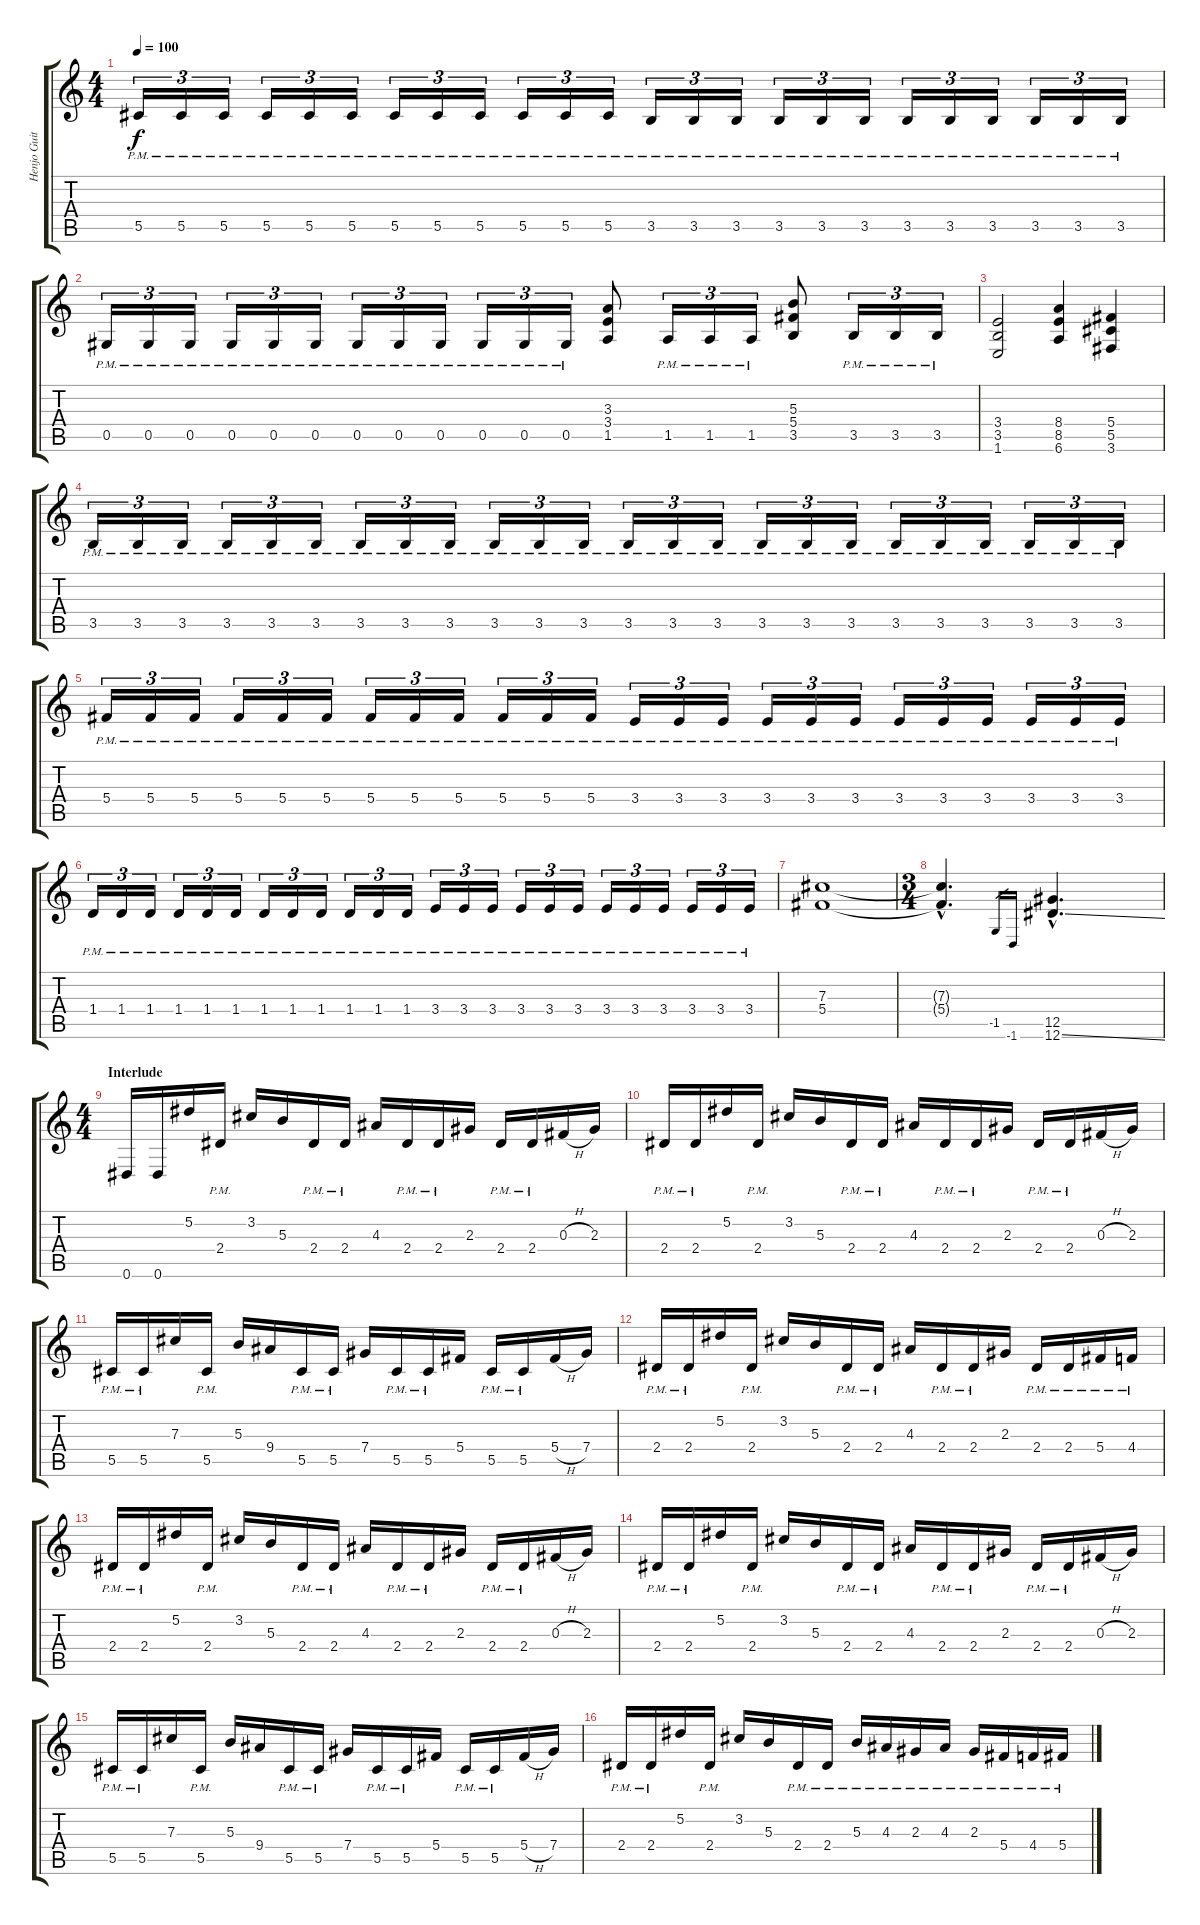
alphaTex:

\track ("Henjo Guitar" "Henjo Guit") {instrument distortionguitar}
\staff {score tabs}
\tuning (Eb4 Bb3 Gb3 Db3 Ab2 Eb2) {hide}
\ts (4 4)
\tempo 100
\clef g2
\ks c
5.5{pm}.16{tu (3 2) dy f} 5.5{pm}.16{tu (3 2)} 5.5{pm}.16{tu (3 2)} 5.5{pm}.16{tu (3 2)} 5.5{pm}.16{tu (3 2)} 5.5{pm}.16{tu (3 2)} 5.5{pm}.16{tu (3 2)} 5.5{pm}.16{tu (3 2)} 5.5{pm}.16{tu (3 2)} 5.5{pm}.16{tu (3 2)} 5.5{pm}.16{tu (3 2)} 5.5{pm}.16{tu (3 2)} 3.5{pm}.16{tu (3 2)} 3.5{pm}.16{tu (3 2)} 3.5{pm}.16{tu (3 2)} 3.5{pm}.16{tu (3 2)} 3.5{pm}.16{tu (3 2)} 3.5{pm}.16{tu (3 2)} 3.5{pm}.16{tu (3 2)} 3.5{pm}.16{tu (3 2)} 3.5{pm}.16{tu (3 2)} 3.5{pm}.16{tu (3 2)} 3.5{pm}.16{tu (3 2)} 3.5{pm}.16{tu (3 2)} |
0.5{pm}.16{tu (3 2)} 0.5{pm}.16{tu (3 2)} 0.5{pm}.16{tu (3 2)} 0.5{pm}.16{tu (3 2)} 0.5{pm}.16{tu (3 2)} 0.5{pm}.16{tu (3 2)} 0.5{pm}.16{tu (3 2)} 0.5{pm}.16{tu (3 2)} 0.5{pm}.16{tu (3 2)} 0.5{pm}.16{tu (3 2)} 0.5{pm}.16{tu (3 2)} 0.5{pm}.16{tu (3 2)} (3.3 3.4 1.5).8 1.5{pm}.16{tu (3 2)} 1.5{pm}.16{tu (3 2)} 1.5{pm}.16{tu (3 2)} (5.3 5.4 3.5).8 3.5{pm}.16{tu (3 2)} 3.5{pm}.16{tu (3 2)} 3.5{pm}.16{tu (3 2)} |
(3.4 3.5 1.6).2 (8.4 8.5 6.6).4 (5.4 5.5 3.6).4 |
3.5{pm}.16{tu (3 2)} 3.5{pm}.16{tu (3 2)} 3.5{pm}.16{tu (3 2)} 3.5{pm}.16{tu (3 2)} 3.5{pm}.16{tu (3 2)} 3.5{pm}.16{tu (3 2)} 3.5{pm}.16{tu (3 2)} 3.5{pm}.16{tu (3 2)} 3.5{pm}.16{tu (3 2)} 3.5{pm}.16{tu (3 2)} 3.5{pm}.16{tu (3 2)} 3.5{pm}.16{tu (3 2)} 3.5{pm}.16{tu (3 2)} 3.5{pm}.16{tu (3 2)} 3.5{pm}.16{tu (3 2)} 3.5{pm}.16{tu (3 2)} 3.5{pm}.16{tu (3 2)} 3.5{pm}.16{tu (3 2)} 3.5{pm}.16{tu (3 2)} 3.5{pm}.16{tu (3 2)} 3.5{pm}.16{tu (3 2)} 3.5{pm}.16{tu (3 2)} 3.5{pm}.16{tu (3 2)} 3.5{pm}.16{tu (3 2)} |
5.4{pm}.16{tu (3 2)} 5.4{pm}.16{tu (3 2)} 5.4{pm}.16{tu (3 2)} 5.4{pm}.16{tu (3 2)} 5.4{pm}.16{tu (3 2)} 5.4{pm}.16{tu (3 2)} 5.4{pm}.16{tu (3 2)} 5.4{pm}.16{tu (3 2)} 5.4{pm}.16{tu (3 2)} 5.4{pm}.16{tu (3 2)} 5.4{pm}.16{tu (3 2)} 5.4{pm}.16{tu (3 2)} 3.4{pm}.16{tu (3 2)} 3.4{pm}.16{tu (3 2)} 3.4{pm}.16{tu (3 2)} 3.4{pm}.16{tu (3 2)} 3.4{pm}.16{tu (3 2)} 3.4{pm}.16{tu (3 2)} 3.4{pm}.16{tu (3 2)} 3.4{pm}.16{tu (3 2)} 3.4{pm}.16{tu (3 2)} 3.4{pm}.16{tu (3 2)} 3.4{pm}.16{tu (3 2)} 3.4{pm}.16{tu (3 2)} |
1.4{pm}.16{tu (3 2)} 1.4{pm}.16{tu (3 2)} 1.4{pm}.16{tu (3 2)} 1.4{pm}.16{tu (3 2)} 1.4{pm}.16{tu (3 2)} 1.4{pm}.16{tu (3 2)} 1.4{pm}.16{tu (3 2)} 1.4{pm}.16{tu (3 2)} 1.4{pm}.16{tu (3 2)} 1.4{pm}.16{tu (3 2)} 1.4{pm}.16{tu (3 2)} 1.4{pm}.16{tu (3 2)} 3.4{pm}.16{tu (3 2)} 3.4{pm}.16{tu (3 2)} 3.4{pm}.16{tu (3 2)} 3.4{pm}.16{tu (3 2)} 3.4{pm}.16{tu (3 2)} 3.4{pm}.16{tu (3 2)} 3.4{pm}.16{tu (3 2)} 3.4{pm}.16{tu (3 2)} 3.4{pm}.16{tu (3 2)} 3.4{pm}.16{tu (3 2)} 3.4{pm}.16{tu (3 2)} 3.4{pm}.16{tu (3 2)} |
(7.3 5.4).1 |
\ts (3 4)
(7.3{hac t} 5.4{hac t}).4{d} -1.5.16{gr} -1.6.16{gr} (12.5{hac} 12.6{ss hac}).4{d} |
\ts (4 4)
\section ("" "Interlude")
0.6.16 0.6.16 5.2.16 2.4{pm}.16 3.2.16 5.3.16 2.4{pm}.16 2.4{pm}.16 4.3.16 2.4{pm}.16 2.4{pm}.16 2.3.16 2.4{pm}.16 2.4{pm}.16 0.3{h}.16 2.3.16 |
2.4{pm}.16 2.4{pm}.16 5.2.16 2.4{pm}.16 3.2.16 5.3.16 2.4{pm}.16 2.4{pm}.16 4.3.16 2.4{pm}.16 2.4{pm}.16 2.3.16 2.4{pm}.16 2.4{pm}.16 0.3{h}.16 2.3.16 |
5.5{pm}.16 5.5{pm}.16 7.3.16 5.5{pm}.16 5.3.16 9.4.16 5.5{pm}.16 5.5{pm}.16 7.4.16 5.5{pm}.16 5.5{pm}.16 5.4.16 5.5{pm}.16 5.5{pm}.16 5.4{h}.16 7.4.16 |
2.4{pm}.16 2.4{pm}.16 5.2.16 2.4{pm}.16 3.2.16 5.3.16 2.4{pm}.16 2.4{pm}.16 4.3.16 2.4{pm}.16 2.4{pm}.16 2.3.16 2.4{pm}.16 2.4{pm}.16 5.4{pm}.16 4.4{pm}.16 |
2.4{pm}.16 2.4{pm}.16 5.2.16 2.4{pm}.16 3.2.16 5.3.16 2.4{pm}.16 2.4{pm}.16 4.3.16 2.4{pm}.16 2.4{pm}.16 2.3.16 2.4{pm}.16 2.4{pm}.16 0.3{h}.16 2.3.16 |
2.4{pm}.16 2.4{pm}.16 5.2.16 2.4{pm}.16 3.2.16 5.3.16 2.4{pm}.16 2.4{pm}.16 4.3.16 2.4{pm}.16 2.4{pm}.16 2.3.16 2.4{pm}.16 2.4{pm}.16 0.3{h}.16 2.3.16 |
5.5{pm}.16 5.5{pm}.16 7.3.16 5.5{pm}.16 5.3.16 9.4.16 5.5{pm}.16 5.5{pm}.16 7.4.16 5.5{pm}.16 5.5{pm}.16 5.4.16 5.5{pm}.16 5.5{pm}.16 5.4{h}.16 7.4.16 |
2.4{pm}.16 2.4{pm}.16 5.2.16 2.4{pm}.16 3.2.16 5.3.16 2.4{pm}.16 2.4{pm}.16 5.3{pm}.16 4.3{pm}.16 2.3{pm}.16 4.3{pm}.16 2.3{pm}.16 5.4{pm}.16 4.4{pm}.16 5.4{pm}.16
